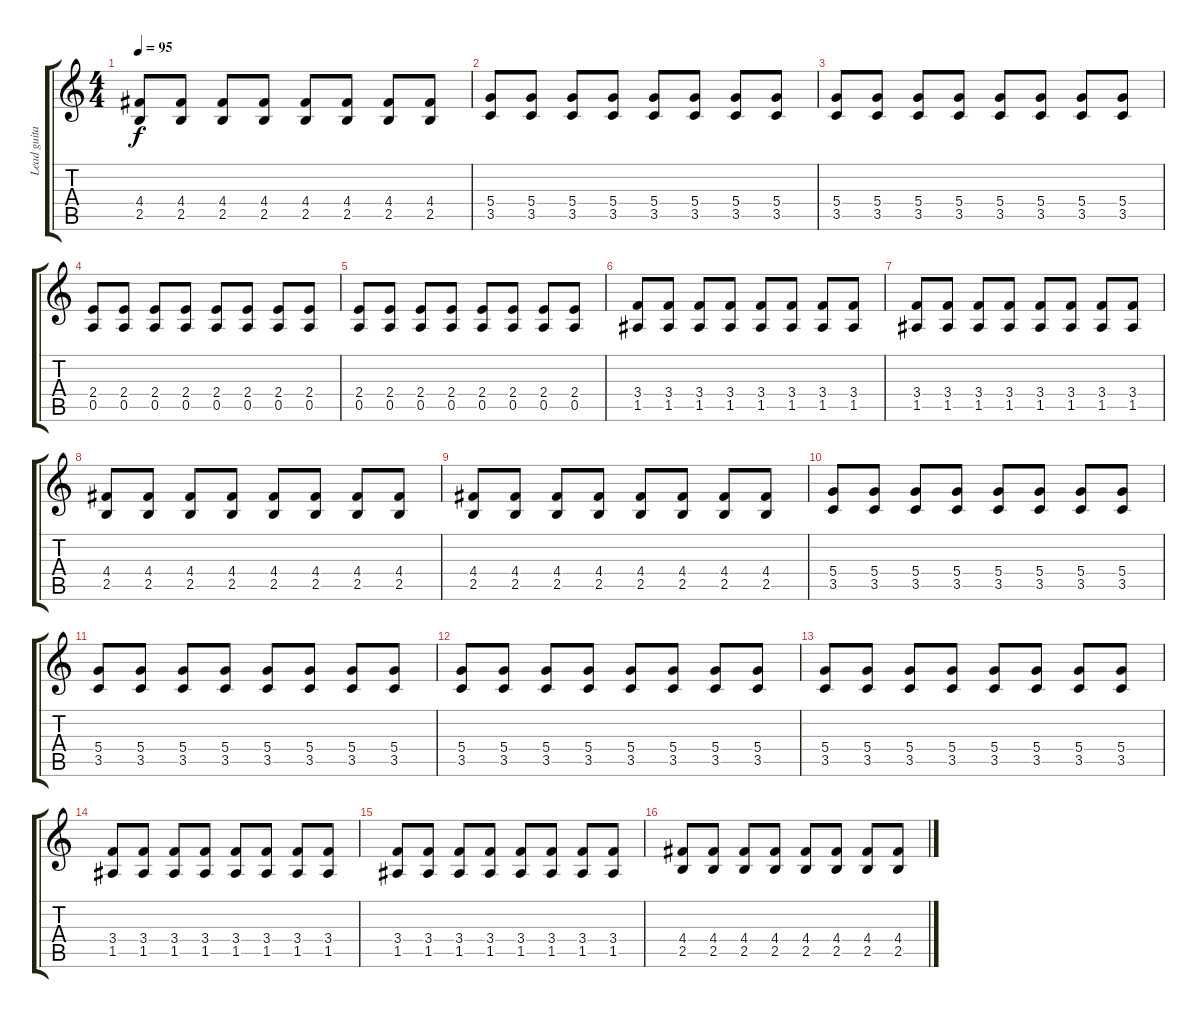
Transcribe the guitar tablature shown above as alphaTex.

\track ("Lead guitar" "Lead guita") {instrument overdrivenguitar}
\staff {score tabs}
\tuning (E4 B3 G3 D3 A2 E2) {hide}
\ts (4 4)
\tempo 95
\clef g2
\ks c
(4.4 2.5).8{dy f} (4.4 2.5).8 (4.4 2.5).8 (4.4 2.5).8 (4.4 2.5).8 (4.4 2.5).8 (4.4 2.5).8 (4.4 2.5).8 |
(5.4 3.5).8 (5.4 3.5).8 (5.4 3.5).8 (5.4 3.5).8 (5.4 3.5).8 (5.4 3.5).8 (5.4 3.5).8 (5.4 3.5).8 |
(5.4 3.5).8 (5.4 3.5).8 (5.4 3.5).8 (5.4 3.5).8 (5.4 3.5).8 (5.4 3.5).8 (5.4 3.5).8 (5.4 3.5).8 |
(2.4 0.5).8 (2.4 0.5).8 (2.4 0.5).8 (2.4 0.5).8 (2.4 0.5).8 (2.4 0.5).8 (2.4 0.5).8 (2.4 0.5).8 |
(2.4 0.5).8 (2.4 0.5).8 (2.4 0.5).8 (2.4 0.5).8 (2.4 0.5).8 (2.4 0.5).8 (2.4 0.5).8 (2.4 0.5).8 |
(3.4 1.5).8 (3.4 1.5).8 (3.4 1.5).8 (3.4 1.5).8 (3.4 1.5).8 (3.4 1.5).8 (3.4 1.5).8 (3.4 1.5).8 |
(3.4 1.5).8 (3.4 1.5).8 (3.4 1.5).8 (3.4 1.5).8 (3.4 1.5).8 (3.4 1.5).8 (3.4 1.5).8 (3.4 1.5).8 |
(4.4 2.5).8 (4.4 2.5).8 (4.4 2.5).8 (4.4 2.5).8 (4.4 2.5).8 (4.4 2.5).8 (4.4 2.5).8 (4.4 2.5).8 |
(4.4 2.5).8 (4.4 2.5).8 (4.4 2.5).8 (4.4 2.5).8 (4.4 2.5).8 (4.4 2.5).8 (4.4 2.5).8 (4.4 2.5).8 |
(5.4 3.5).8 (5.4 3.5).8 (5.4 3.5).8 (5.4 3.5).8 (5.4 3.5).8 (5.4 3.5).8 (5.4 3.5).8 (5.4 3.5).8 |
(5.4 3.5).8 (5.4 3.5).8 (5.4 3.5).8 (5.4 3.5).8 (5.4 3.5).8 (5.4 3.5).8 (5.4 3.5).8 (5.4 3.5).8 |
(5.4 3.5).8 (5.4 3.5).8 (5.4 3.5).8 (5.4 3.5).8 (5.4 3.5).8 (5.4 3.5).8 (5.4 3.5).8 (5.4 3.5).8 |
(5.4 3.5).8 (5.4 3.5).8 (5.4 3.5).8 (5.4 3.5).8 (5.4 3.5).8 (5.4 3.5).8 (5.4 3.5).8 (5.4 3.5).8 |
(3.4 1.5).8 (3.4 1.5).8 (3.4 1.5).8 (3.4 1.5).8 (3.4 1.5).8 (3.4 1.5).8 (3.4 1.5).8 (3.4 1.5).8 |
(3.4 1.5).8 (3.4 1.5).8 (3.4 1.5).8 (3.4 1.5).8 (3.4 1.5).8 (3.4 1.5).8 (3.4 1.5).8 (3.4 1.5).8 |
(4.4 2.5).8 (4.4 2.5).8 (4.4 2.5).8 (4.4 2.5).8 (4.4 2.5).8 (4.4 2.5).8 (4.4 2.5).8 (4.4 2.5).8
